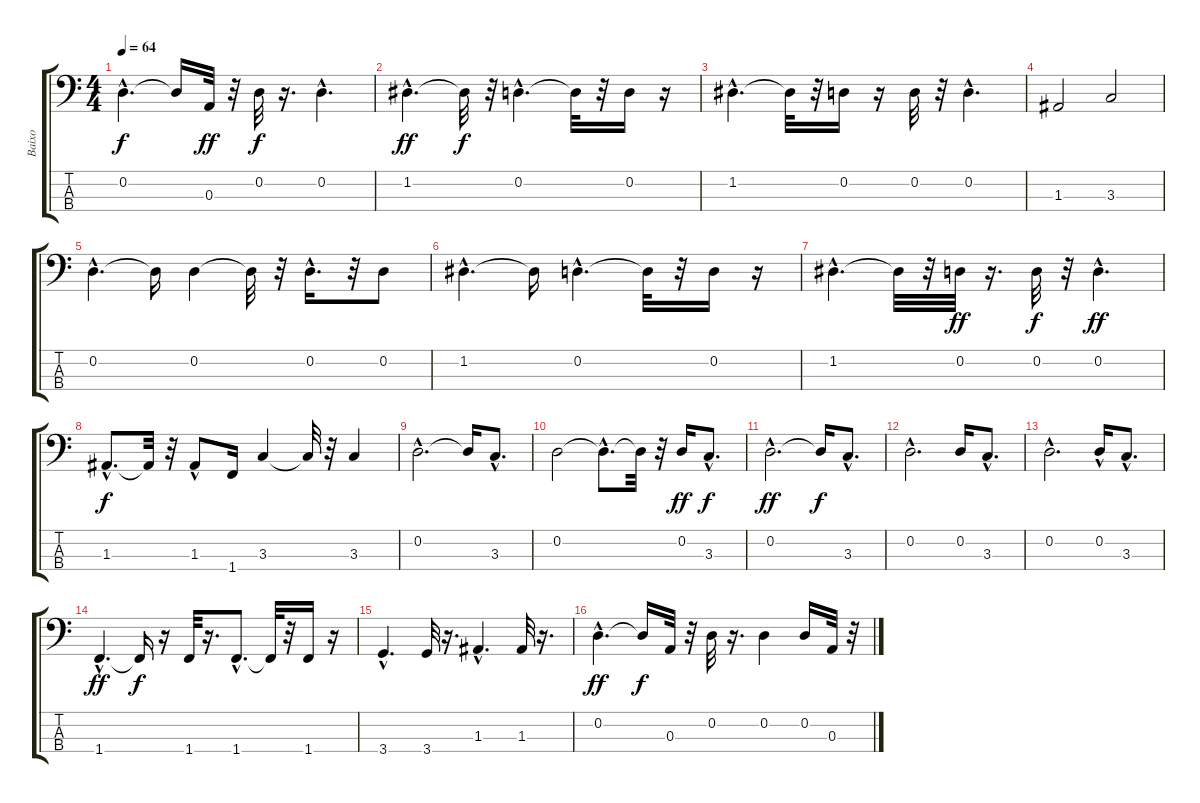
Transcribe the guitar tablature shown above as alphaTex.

\track ("Baixo" "Baixo") {instrument fretlessbass}
\staff {score tabs}
\tuning (G2 D2 A1 E1) {hide}
\ts (4 4)
\tempo 64
\clef f4
\ks c
0.2{hac}.4{d dy f} 0.2{t}.16 0.3.32{dy ff} r.32 0.2.32{dy f} r.16{d} 0.2{hac}.4{d} |
1.2{hac}.4{d dy ff} 1.2{t}.32{dy f} r.32 0.2{hac}.4{d} 0.2{t}.32 r.32 0.2.16 r.16 |
1.2{hac}.4{d} 1.2{t}.32 r.32 0.2.16 r.16 0.2.32 r.32 0.2{hac}.4{d} |
1.3.2 3.3.2 |
0.2{hac}.4{d} 0.2{t}.16 0.2.4 0.2{t}.32 r.32 0.2{hac}.16{d} r.32 0.2.8 |
1.2{hac}.4{d} 1.2{t}.16 0.2{hac}.4{d} 0.2{t}.32 r.32 0.2.16 r.16 |
1.2{hac}.4{d} 1.2{t}.32 r.32 0.2.32{dy ff} r.16{d} 0.2.32{dy f} r.32 0.2{hac}.4{d dy ff} |
1.3{hac}.8{d dy f} 1.3{t}.32 r.32 1.3{hac}.8 1.4.16 3.3.4 3.3{t}.32 r.32 3.3.4 |
0.2{hac}.2{d} 0.2{t}.16 3.3{hac}.8{d} |
0.2.2 0.2{hac t}.8{d} 0.2{t}.32 r.32 0.2.16{dy ff} 3.3{hac}.8{d dy f} |
0.2{hac}.2{d dy ff} 0.2{t}.16{dy f} 3.3{hac}.8{d} |
0.2{hac}.2{d} 0.2.16 3.3{hac}.8{d} |
0.2{hac}.2{d} 0.2{hac}.16 3.3{hac}.8{d} |
1.4{hac}.4{d dy ff} 1.4{t}.16{dy f} r.16 1.4.32 r.16{d} 1.4{hac}.8{d} 1.4{t}.32 r.32 1.4.16 r.16 |
3.4{hac}.4{d} 3.4.32 r.16{d} 1.3{hac}.4{d} 1.3.32 r.16{d} |
0.2{hac}.4{d dy ff} 0.2{t}.16{dy f} 0.3.32 r.32 0.2.32 r.16{d} 0.2.4 0.2.16 0.3.32 r.32
